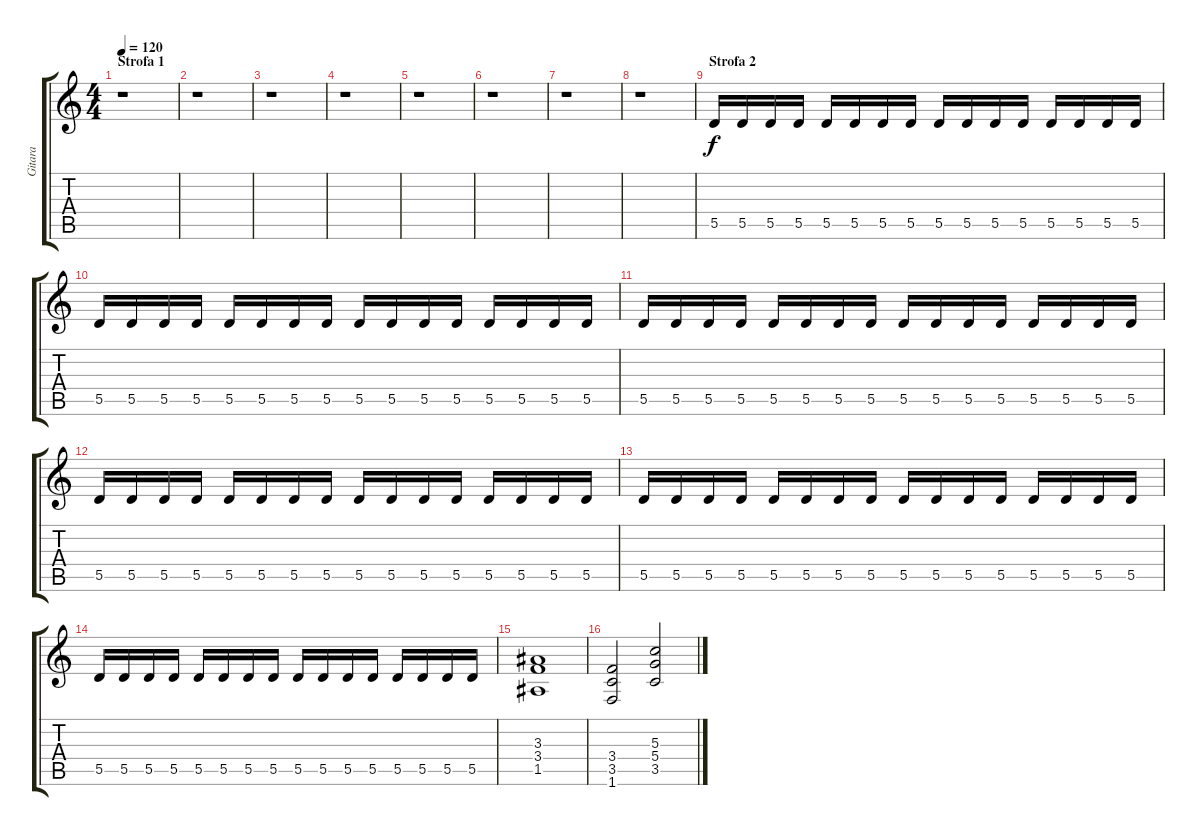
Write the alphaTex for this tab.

\track ("Gitara" "Gitara") {instrument distortionguitar}
\staff {score tabs}
\tuning (E4 B3 G3 D3 A2 E2) {hide}
\ts (4 4)
\section ("" "Strofa 1")
\tempo 120
\clef g2
\ks c
r.1{dy f} |
r.1 |
r.1 |
r.1 |
r.1 |
r.1 |
r.1 |
r.1 |
\section ("" "Strofa 2")
5.5.16 5.5.16 5.5.16 5.5.16 5.5.16 5.5.16 5.5.16 5.5.16 5.5.16 5.5.16 5.5.16 5.5.16 5.5.16 5.5.16 5.5.16 5.5.16 |
5.5.16 5.5.16 5.5.16 5.5.16 5.5.16 5.5.16 5.5.16 5.5.16 5.5.16 5.5.16 5.5.16 5.5.16 5.5.16 5.5.16 5.5.16 5.5.16 |
5.5.16 5.5.16 5.5.16 5.5.16 5.5.16 5.5.16 5.5.16 5.5.16 5.5.16 5.5.16 5.5.16 5.5.16 5.5.16 5.5.16 5.5.16 5.5.16 |
5.5.16 5.5.16 5.5.16 5.5.16 5.5.16 5.5.16 5.5.16 5.5.16 5.5.16 5.5.16 5.5.16 5.5.16 5.5.16 5.5.16 5.5.16 5.5.16 |
5.5.16 5.5.16 5.5.16 5.5.16 5.5.16 5.5.16 5.5.16 5.5.16 5.5.16 5.5.16 5.5.16 5.5.16 5.5.16 5.5.16 5.5.16 5.5.16 |
5.5.16 5.5.16 5.5.16 5.5.16 5.5.16 5.5.16 5.5.16 5.5.16 5.5.16 5.5.16 5.5.16 5.5.16 5.5.16 5.5.16 5.5.16 5.5.16 |
(3.3 3.4 1.5).1 |
(3.4 3.5 1.6).2 (5.3 5.4 3.5).2
